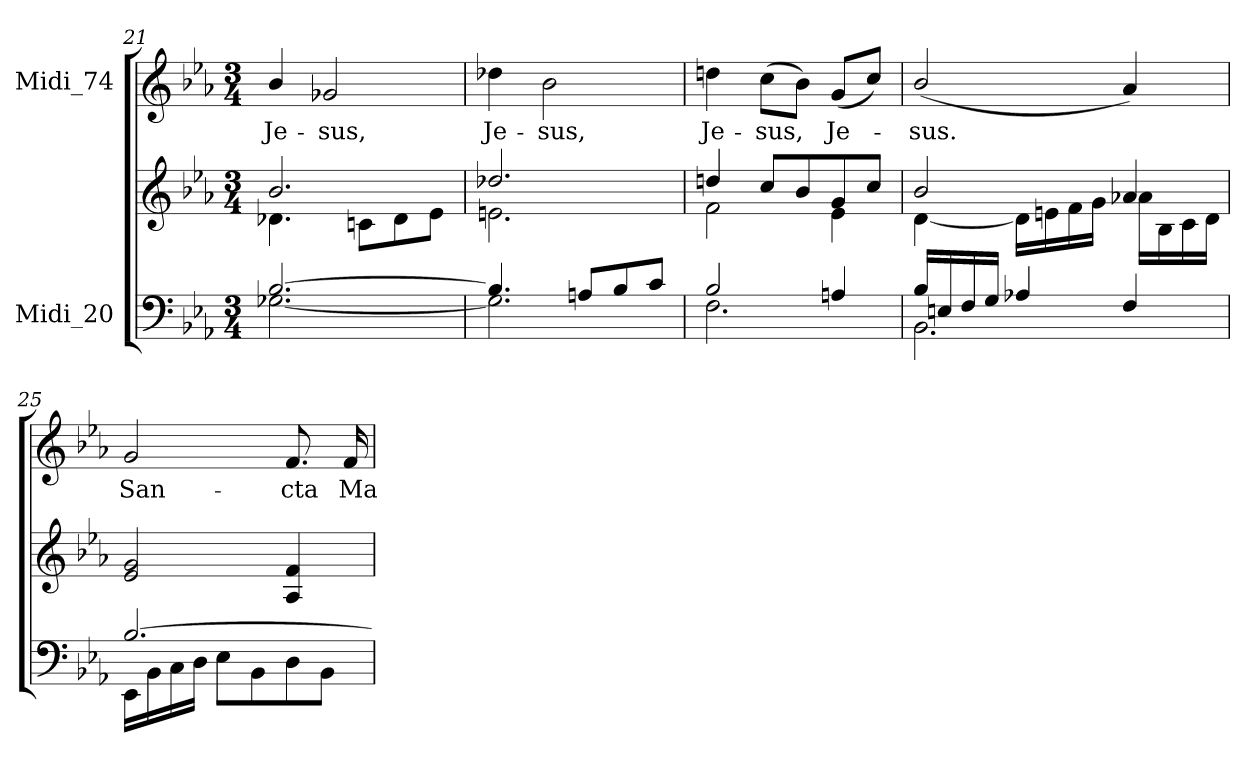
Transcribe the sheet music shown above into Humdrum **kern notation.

**kern	**kern	**kern	**text
*part2	*part2	*part1	*part1
*staff3	*staff2	*staff1	*staff1
*I"Midi_20	*	*I"Midi_74	*
*clefF4	*clefG2	*clefG2	*
*k[b-e-a-]	*k[b-e-a-]	*k[b-e-a-]	*
*E-:	*E-:	*E-:	*
*M3/4	*M3/4	*M3/4	*
=21	=21	=21	=21
*^	*^	*	*
!	!	!	!	!	!LO:LY:b
[2.B-/	[2.G-X\	2.b-/	4.d-X\	4b-/	Je-
!	!	!	!	!	!LO:LY:b
.	.	.	.	2g-X	-sus,
.	.	.	8cn\L	.	.
.	.	.	8d-\	.	.
.	.	.	8e-\J	.	.
=22	=22	=22	=22	=22	=22
!	!	!	!	!	!LO:LY:b
4.B-/]	2.G-\]	2.dd-X/	2.en\	4dd-X	Je-
!	!	!	!	!	!LO:LY:b
.	.	.	.	2b-	-sus,
8An/L	.	.	.	.	.
8B-/	.	.	.	.	.
8c/J	.	.	.	.	.
!!LO:LB:g=z
=23	=23	=23	=23	=23	=23
!	!	!	!	!	!LO:LY:b
2B-/	2.F\	4ddn/	2f\	4ddn	Je-
!	!	!	!	!	!LO:LY:b
.	.	8cc/L	.	(>8ccL	-sus,
.	.	8b-/	.	8b-J)	.
!	!	!	!	!	!LO:LY:b
4An/	.	8g/	4e-\	(<8gL	Je-
.	.	8cc/J	.	8ccJ)	.
=24	=24	=24	=24	=24	=24
!	!	!	!	!	!LO:LY:b
16B-/LL	2.BB-\	2b-/	[4d\	(<2b-/	sus.
16En/	.	.	.	.	.
16F/	.	.	.	.	.
16G/JJ	.	.	.	.	.
4A-X/	.	.	16d\LL]	.	.
.	.	.	16en\	.	.
.	.	.	16f\	.	.
.	.	.	16g\JJ	.	.
4F/	.	4a-X/	16a-\LL	4a-)	.
.	.	.	16B-\	.	.
.	.	.	16c\	.	.
.	.	.	16d\JJ	.	.
=25	=25	=25	=25	=25	=25
!	!	!	!	!	!LO:LY:b
[2.B-/	16EE-\LL	2e-/ 2g/	2ryy	2g	San-
.	16BB-\	.	.	.	.
.	16C\	.	.	.	.
.	16D\JJ	.	.	.	.
.	8E-\L	.	.	.	.
.	8BB-\	.	.	.	.
!	!	!	!	!	!LO:LY:b
.	8D\	4A-/ 4f/	4ryy	8.f	-cta
.	8BB-\J	.	.	.	.
!	!	!	!	!	!LO:LY:b
.	.	.	.	16f	Ma-
*v	*v	*	*	*	*
*	*v	*v	*	*
=	=	=	=
*-	*-	*-	*-
